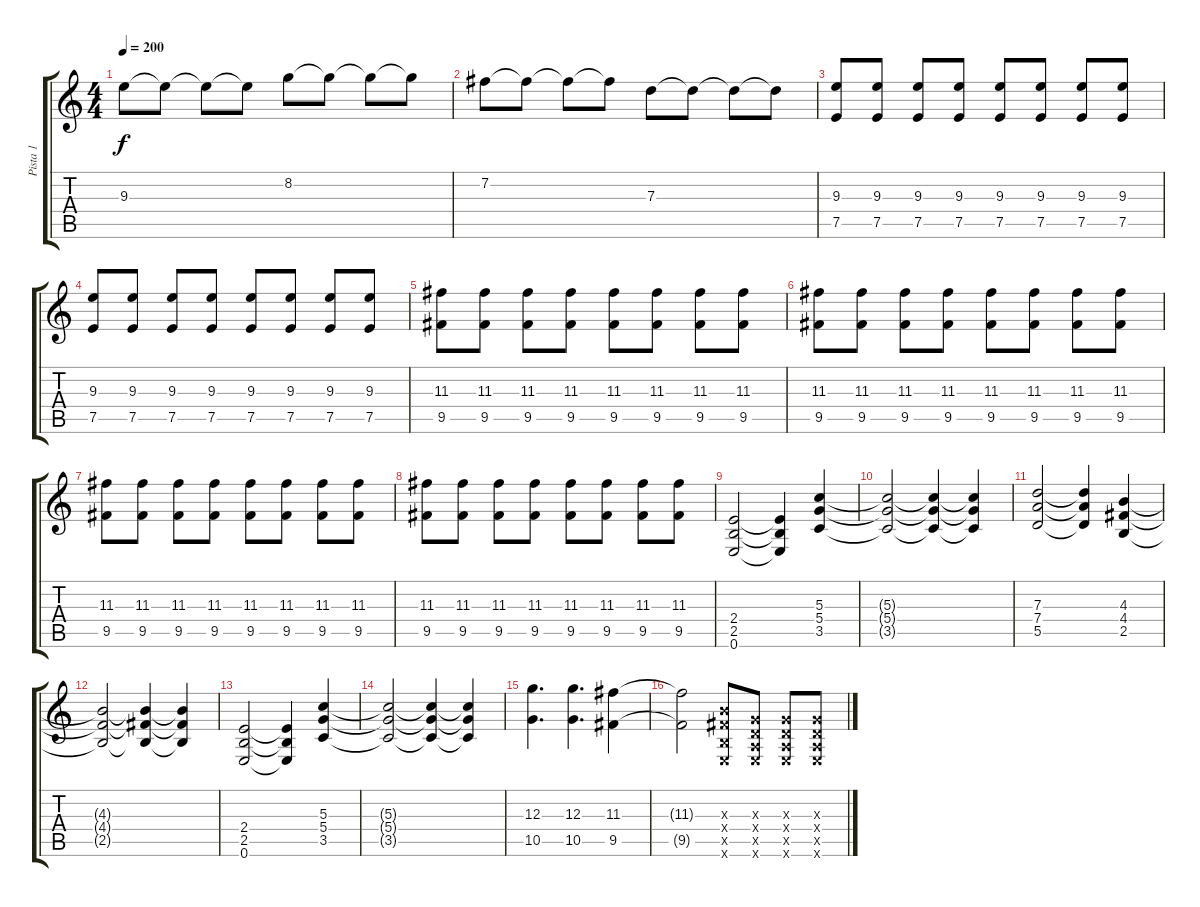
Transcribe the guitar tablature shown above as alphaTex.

\track ("Pista 1" "Pista 1") {instrument distortionguitar}
\staff {score tabs}
\tuning (E4 B3 G3 D3 A2 E2) {hide}
\ts (4 4)
\tempo 200
\clef g2
\ks c
9.3{t}.8{dy f} 9.3{t}.8 9.3{t}.8 9.3{t}.8 8.2.8 8.2{t}.8 8.2{t}.8 8.2{t}.8 |
7.2.8 7.2{t}.8 7.2{t}.8 7.2{t}.8 7.3.8 7.3{t}.8 7.3{t}.8 7.3{t}.8 |
(9.3 7.5).8 (9.3 7.5).8 (9.3 7.5).8 (9.3 7.5).8 (9.3 7.5).8 (9.3 7.5).8 (9.3 7.5).8 (9.3 7.5).8 |
(9.3 7.5).8 (9.3 7.5).8 (9.3 7.5).8 (9.3 7.5).8 (9.3 7.5).8 (9.3 7.5).8 (9.3 7.5).8 (9.3 7.5).8 |
(11.3 9.5).8 (11.3 9.5).8 (11.3 9.5).8 (11.3 9.5).8 (11.3 9.5).8 (11.3 9.5).8 (11.3 9.5).8 (11.3 9.5).8 |
(11.3 9.5).8 (11.3 9.5).8 (11.3 9.5).8 (11.3 9.5).8 (11.3 9.5).8 (11.3 9.5).8 (11.3 9.5).8 (11.3 9.5).8 |
(11.3 9.5).8 (11.3 9.5).8 (11.3 9.5).8 (11.3 9.5).8 (11.3 9.5).8 (11.3 9.5).8 (11.3 9.5).8 (11.3 9.5).8 |
(11.3 9.5).8 (11.3 9.5).8 (11.3 9.5).8 (11.3 9.5).8 (11.3 9.5).8 (11.3 9.5).8 (11.3 9.5).8 (11.3 9.5).8 |
(2.4 2.5 0.6).2 (2.4{t} 2.5{t} 0.6{t}).4 (5.3 5.4 3.5).4 |
(5.3{t} 5.4{t} 3.5{t}).2 (5.3{t} 5.4{t} 3.5{t}).4 (5.3{t} 5.4{t} 3.5{t}).4 |
(7.3 7.4 5.5).2 (7.3{t} 7.4{t} 5.5{t}).4 (4.3 4.4 2.5).4 |
(4.3{t} 4.4{t} 2.5{t}).2 (4.3{t} 4.4{t} 2.5{t}).4 (4.3{t} 4.4{t} 2.5{t}).4 |
(2.4 2.5 0.6).2 (2.4{t} 2.5{t} 0.6{t}).4 (5.3 5.4 3.5).4 |
(5.3{t} 5.4{t} 3.5{t}).2 (5.3{t} 5.4{t} 3.5{t}).4 (5.3{t} 5.4{t} 3.5{t}).4 |
(12.3 10.5).4{d} (12.3 10.5).4{d} (11.3 9.5).4 |
(11.3{t} 9.5{t}).2 (4.3{x} 4.4{x} 2.5{x} 0.6{x}).8 (0.3{x} 0.4{x} 0.5{x} 0.6{x}).8 (0.3{x} 0.4{x} 0.5{x} 0.6{x}).8 (0.3{x} 0.4{x} 0.5{x} 0.6{x}).8
